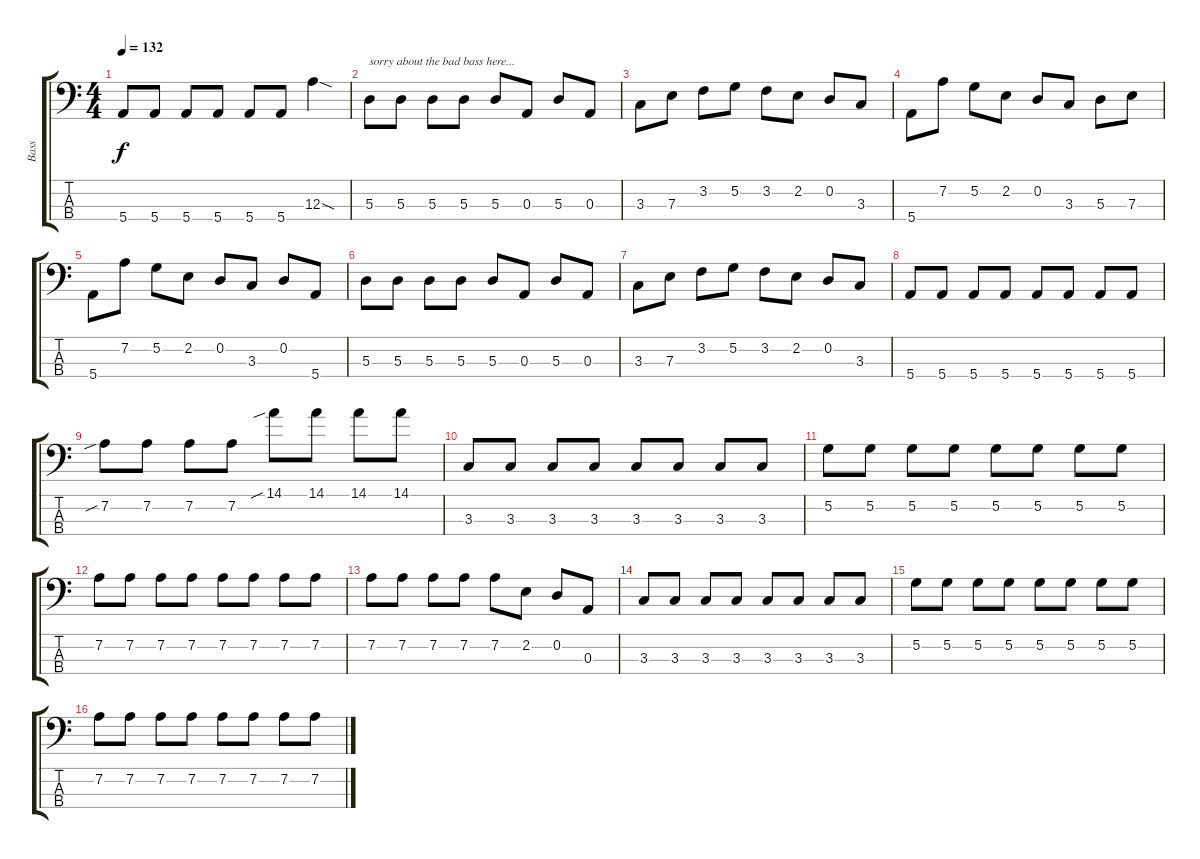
\track ("Bass" "Bass") {instrument electricbassfinger}
\staff {score tabs}
\tuning (G2 D2 A1 E1) {hide}
\ts (4 4)
\tempo 132
\clef f4
\ks c
5.4.8{dy f} 5.4.8 5.4.8 5.4.8 5.4.8 5.4.8 12.3{sod}.4 |
5.3.8{txt "sorry about the bad bass here..."} 5.3.8 5.3.8 5.3.8 5.3.8 0.3.8 5.3.8 0.3.8 |
3.3.8 7.3.8 3.2.8 5.2.8 3.2.8 2.2.8 0.2.8 3.3.8 |
5.4.8 7.2.8 5.2.8 2.2.8 0.2.8 3.3.8 5.3.8 7.3.8 |
5.4.8 7.2.8 5.2.8 2.2.8 0.2.8 3.3.8 0.2.8 5.4.8 |
5.3.8 5.3.8 5.3.8 5.3.8 5.3.8 0.3.8 5.3.8 0.3.8 |
3.3.8 7.3.8 3.2.8 5.2.8 3.2.8 2.2.8 0.2.8 3.3.8 |
5.4.8 5.4.8 5.4.8 5.4.8 5.4.8 5.4.8 5.4.8 5.4.8 |
7.2{sib}.8 7.2.8 7.2.8 7.2.8 14.1{sib}.8 14.1.8 14.1.8 14.1.8 |
3.3.8 3.3.8 3.3.8 3.3.8 3.3.8 3.3.8 3.3.8 3.3.8 |
5.2.8 5.2.8 5.2.8 5.2.8 5.2.8 5.2.8 5.2.8 5.2.8 |
7.2.8 7.2.8 7.2.8 7.2.8 7.2.8 7.2.8 7.2.8 7.2.8 |
7.2.8 7.2.8 7.2.8 7.2.8 7.2.8 2.2.8 0.2.8 0.3.8 |
3.3.8 3.3.8 3.3.8 3.3.8 3.3.8 3.3.8 3.3.8 3.3.8 |
5.2.8 5.2.8 5.2.8 5.2.8 5.2.8 5.2.8 5.2.8 5.2.8 |
7.2.8 7.2.8 7.2.8 7.2.8 7.2.8 7.2.8 7.2.8 7.2.8
